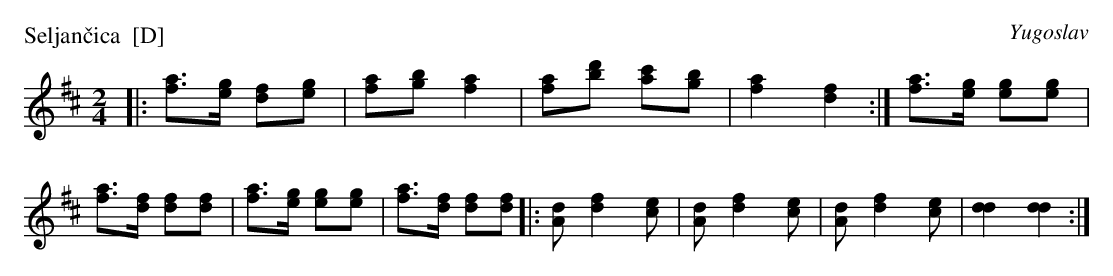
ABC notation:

X:1
P: Seljan\vcica  [D]
O: Yugoslav
M: 2/4
L: 1/8
K: D
|: [af]>[ge] [fd][ge] | [af][bg] [a2f2] | [af][d'b] [c'a][bg] | [a2f2] [f2d2] :| \
   [af]>[ge] [ge][ge] | [af]>[fd] [fd][fd] | [af]>[ge] [ge][ge] | [af]>[fd] [fd][fd] \
|: [dA] [f2d2] [ec] | [dA] [f2d2] [ec] | [dA] [f2d2] [ec] | [d2d2] [d2d2] :|
